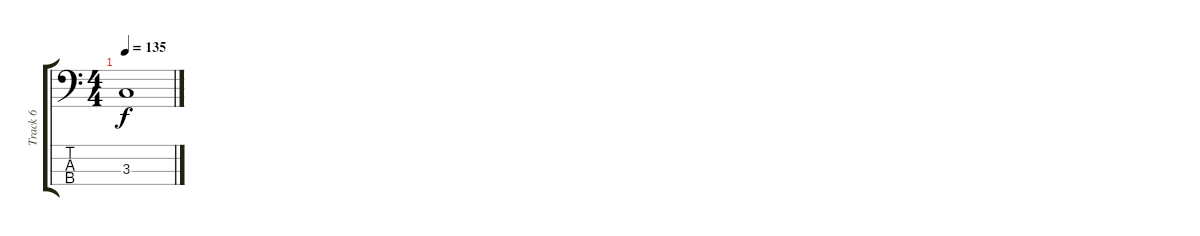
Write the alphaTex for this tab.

\track ("Track 6" "Track 6") {instrument electricbassfinger}
\staff {score tabs}
\tuning (G2 D2 A1 E1) {hide}
\ts (4 4)
\tempo 135
\clef f4
\ks c
3.3.1{dy f}
